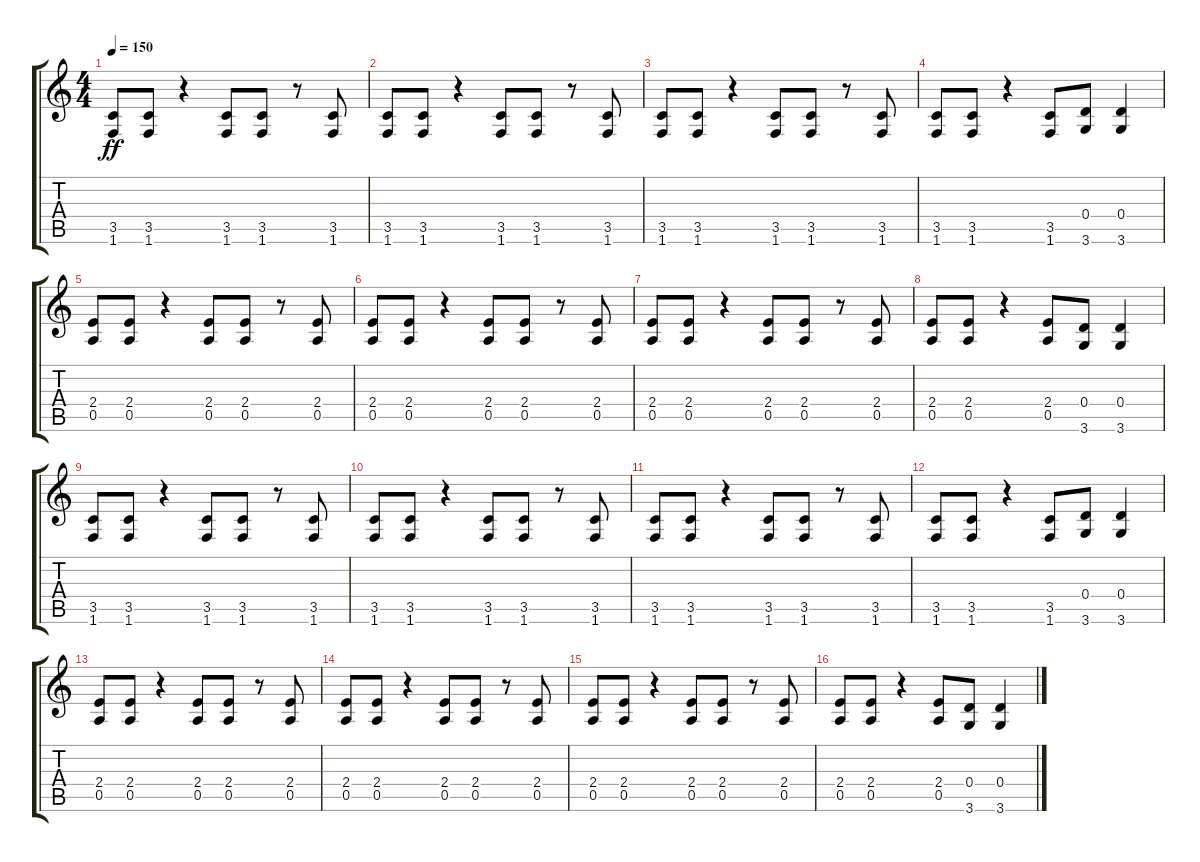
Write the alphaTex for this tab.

\track "" {instrument distortionguitar}
\staff {score tabs}
\tuning (E4 B3 G3 D3 A2 E2) {hide}
\ts (4 4)
\tempo 150
\clef g2
\ks c
(3.5 1.6).8{dy ff} (3.5 1.6).8 r.4 (3.5 1.6).8 (3.5 1.6).8 r.8 (3.5 1.6).8 |
(3.5 1.6).8 (3.5 1.6).8 r.4 (3.5 1.6).8 (3.5 1.6).8 r.8 (3.5 1.6).8 |
(3.5 1.6).8 (3.5 1.6).8 r.4 (3.5 1.6).8 (3.5 1.6).8 r.8 (3.5 1.6).8 |
(3.5 1.6).8 (3.5 1.6).8 r.4 (3.5 1.6).8 (0.4 3.6).8 (0.4 3.6).4 |
(2.4 0.5).8 (2.4 0.5).8 r.4 (2.4 0.5).8 (2.4 0.5).8 r.8 (2.4 0.5).8 |
(2.4 0.5).8 (2.4 0.5).8 r.4 (2.4 0.5).8 (2.4 0.5).8 r.8 (2.4 0.5).8 |
(2.4 0.5).8 (2.4 0.5).8 r.4 (2.4 0.5).8 (2.4 0.5).8 r.8 (2.4 0.5).8 |
(2.4 0.5).8 (2.4 0.5).8 r.4 (2.4 0.5).8 (0.4 3.6).8 (0.4 3.6).4 |
(3.5 1.6).8 (3.5 1.6).8 r.4 (3.5 1.6).8 (3.5 1.6).8 r.8 (3.5 1.6).8 |
(3.5 1.6).8 (3.5 1.6).8 r.4 (3.5 1.6).8 (3.5 1.6).8 r.8 (3.5 1.6).8 |
(3.5 1.6).8 (3.5 1.6).8 r.4 (3.5 1.6).8 (3.5 1.6).8 r.8 (3.5 1.6).8 |
(3.5 1.6).8 (3.5 1.6).8 r.4 (3.5 1.6).8 (0.4 3.6).8 (0.4 3.6).4 |
(2.4 0.5).8 (2.4 0.5).8 r.4 (2.4 0.5).8 (2.4 0.5).8 r.8 (2.4 0.5).8 |
(2.4 0.5).8 (2.4 0.5).8 r.4 (2.4 0.5).8 (2.4 0.5).8 r.8 (2.4 0.5).8 |
(2.4 0.5).8 (2.4 0.5).8 r.4 (2.4 0.5).8 (2.4 0.5).8 r.8 (2.4 0.5).8 |
(2.4 0.5).8 (2.4 0.5).8 r.4 (2.4 0.5).8 (0.4 3.6).8 (0.4 3.6).4
